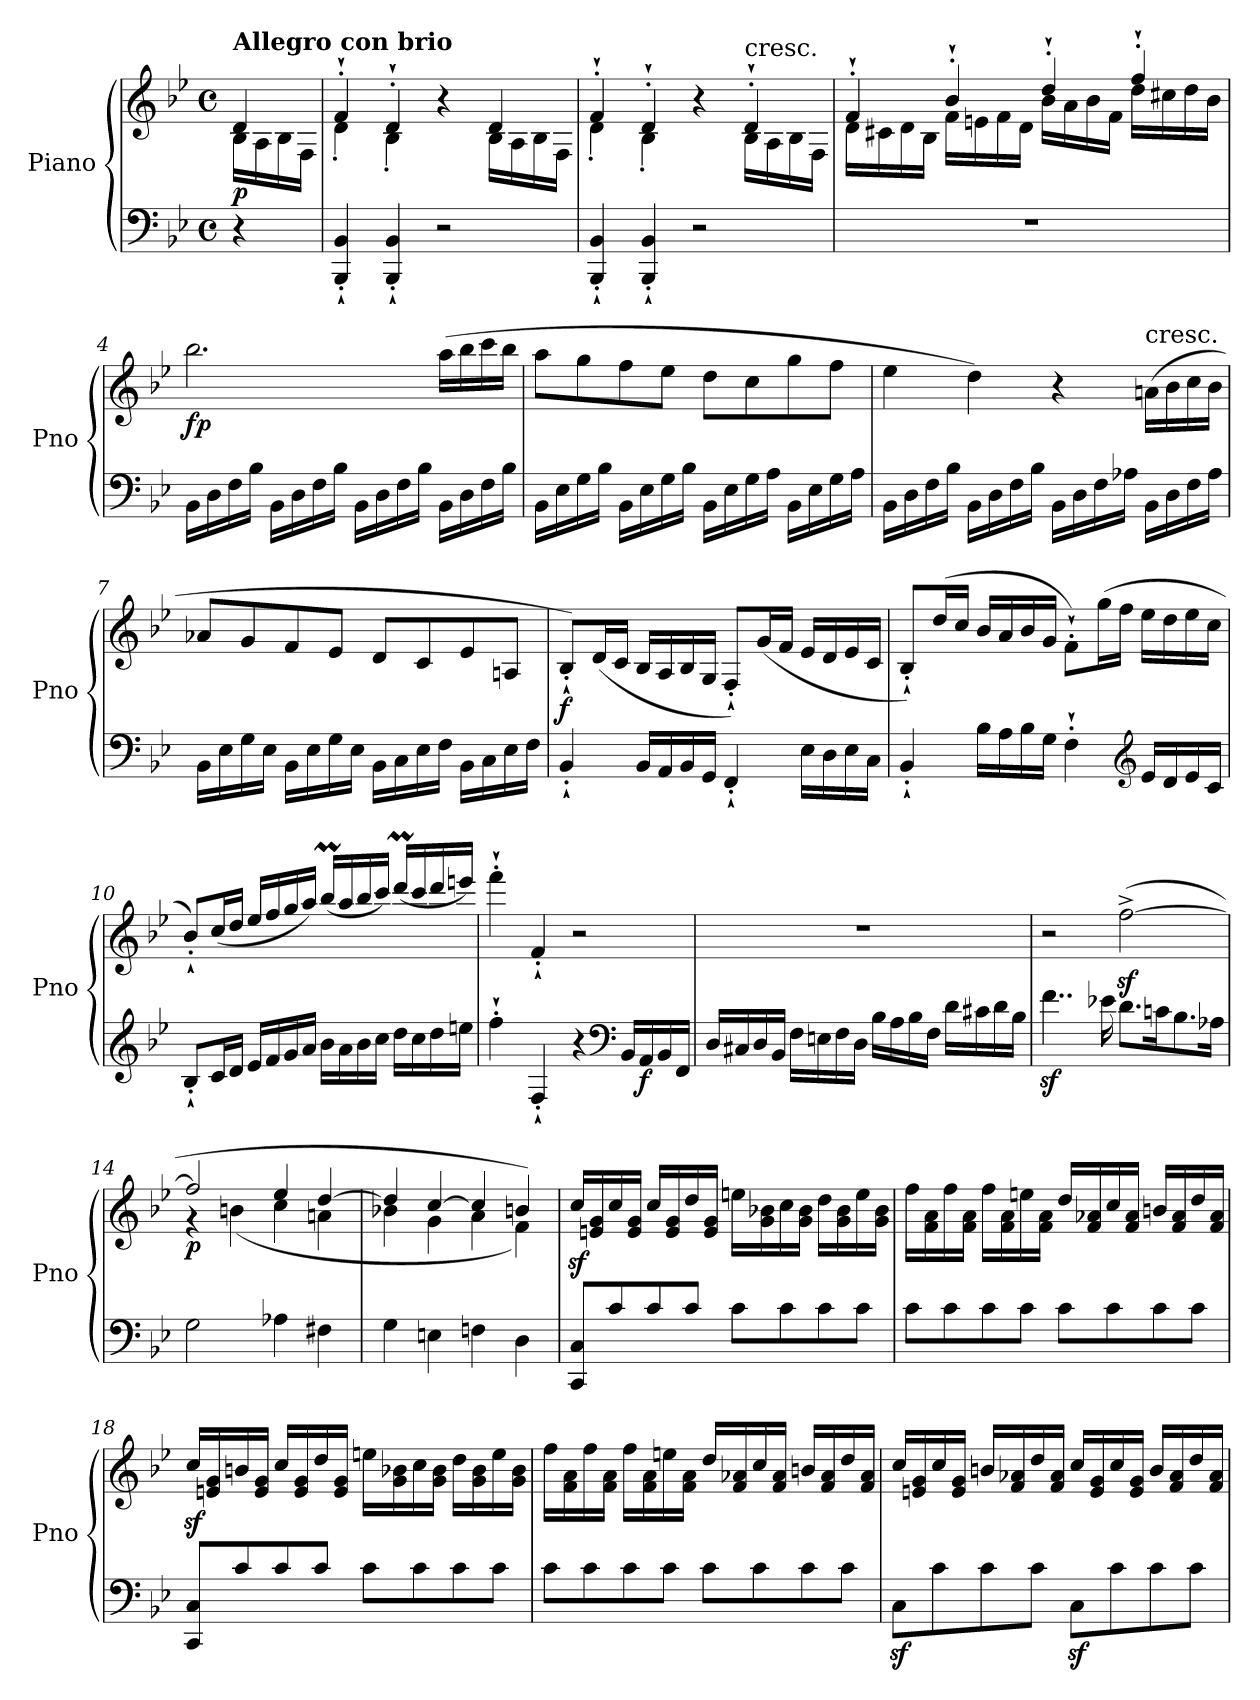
**kern	**kern	**dynam
*part1	*part1	*part1
*staff2	*staff1	*staff1/2
*I"Piano	*	*
*I'Pno	*	*
*clefF4	*clefG2	*
*k[b-e-]	*k[b-e-]	*
*B-:	*B-:	*
*M4/4	*M4/4	*
*met(c)	*met(c)	*
=	=	=
*	*^	*
!	!LO:TX:a:B:t=Allegro con brio	!	!
!	!	!	!LO:DY:b
4r	4d/	16B-\LL	p
.	.	16A\	.
.	.	16B-\	.
.	.	16F\JJ	.
=1	=1	=1	=1
4BBB-/'` 4BB-/'`	4f'`/	4d'\	.
4BBB-/'` 4BB-/'`	4d'`/	4B-'\	.
2r	4r	4ryy	.
.	4d/	16B-\LL	.
.	.	16A\	.
.	.	16B-\	.
.	.	16F\JJ	.
=2	=2	=2	=2
4BBB-/'` 4BB-/'`	4f'`/	4d'\	.
4BBB-/'` 4BB-/'`	4d'`/	4B-'\	.
2r	4r	4ryy	.
!	!LO:TX:a:t=cresc.	!	!
.	4d'`/	16B-\LL	.
.	.	16A\	.
.	.	16B-\	.
.	.	16F\JJ	.
=3	=3	=3	=3
1r	4f'`/	16d\LL	.
.	.	16c#X\	.
.	.	16d\	.
.	.	16B-\JJ	.
.	4b-'`/	16f\LL	.
.	.	16en\	.
.	.	16f\	.
.	.	16d\JJ	.
.	4dd'`/	16b-\LL	.
.	.	16a\	.
.	.	16b-\	.
.	.	16f\JJ	.
.	4ff'`/	16dd\LL	.
.	.	16cc#X\	.
.	.	16dd\	.
.	.	16b-\JJ	.
!!LO:LB:g=z
=4	=4	=4	=4
!	!	!	!LO:DY:b
*	*v	*v	*
16BB-\LL	2.bb-\	fp
16D\	.	.
16F\	.	.
16B-\JJ	.	.
16BB-\LL	.	.
16D\	.	.
16F\	.	.
16B-\JJ	.	.
16BB-\LL	.	.
16D\	.	.
16F\	.	.
16B-\JJ	.	.
16BB-\LL	(>16aa\LL	.
16D\	16bb-\	.
16F\	16ccc\	.
16B-\JJ	16bb-\JJ	.
=5	=5	=5
16BB-\LL	8aa\L	.
16E-\	.	.
16G\	8gg\	.
16B-\JJ	.	.
16BB-\LL	8ff\	.
16E-\	.	.
16G\	8ee-\J	.
16B-\JJ	.	.
16BB-\LL	8dd\L	.
16E-\	.	.
16G\	8cc\	.
16A\JJ	.	.
16BB-\LL	8gg\	.
16E-\	.	.
16G\	8ff\J	.
16A\JJ	.	.
!!LO:LB:g=z
=6	=6	=6
16BB-\LL	4ee-\	.
16D\	.	.
16F\	.	.
16B-\JJ	.	.
16BB-\LL	4dd\)	.
16D\	.	.
16F\	.	.
16B-\JJ	.	.
16BB-\LL	4r	.
16D\	.	.
16F\	.	.
16A-X\JJ	.	.
!	!LO:TX:a:t=cresc.	!
16BB-\LL	(>16an\LL	.
16D\	16b-\	.
16F\	16cc\	.
16A-\JJ	16b-\JJ	.
=7	=7	=7
16BB-\LL	8a-X/L	.
16E-\	.	.
16G\	8g/	.
16E-\JJ	.	.
16BB-\LL	8f/	.
16E-\	.	.
16G\	8e-/J	.
16E-\JJ	.	.
16BB-\LL	8d/L	.
16C\	.	.
16E-\	8c/	.
16F\JJ	.	.
16BB-\LL	8e-/	.
16C\	.	.
16E-\	8An/J	.
16F\JJ	.	.
!!LO:LB:g=z
=8	=8	=8
!	!	!LO:DY:b
4BB-'`/	8B-'`/L)	f
.	(<16d/L	.
.	16c/JJ	.
16BB-/LL	16B-/LL	.
16AA/	16A/	.
16BB-/	16B-/	.
16GG/JJ	16G/JJ	.
4FF'`/	8F'`/L)	.
.	(<16g/L	.
.	16f/JJ	.
16E-\LL	16e-/LL	.
16D\	16d/	.
16E-\	16e-/	.
16C\JJ	16c/JJ	.
=9	=9	=9
4BB-'`/	8B-'`/L)	.
.	(>16dd/L	.
.	16cc/JJ	.
16B-\LL	16b-/LL	.
16A\	16a/	.
16B-\	16b-/	.
16G\JJ	16g/JJ	.
4F'`\	8f'`\L)	.
.	(>16gg\L	.
.	16ff\JJ	.
*clefG2	*	*
16e-/LL	16ee-\LL	.
16d/	16dd\	.
16e-/	16ee-\	.
16c/JJ	16cc\JJ	.
!!LO:LB:g=z
=10	=10	=10
8B-'`/L	8b-'`/L)	.
16c/L	(>16cc/L	.
16d/JJ	16dd/JJ	.
16e-/LL	16ee-/LL	.
16f/	16ff/	.
16g/	16gg/	.
16a/JJ	16aa/JJ)	.
16b-\LL	(>16bb-M/LL	.
16a\	16aa/	.
16b-\	16bb-/	.
16cc\JJ	16ccc/JJ)	.
16dd\LL	(>16dddm/LL	.
16cc\	16ccc/	.
16dd\	16ddd/	.
16een\JJ	16eeen/JJ)	.
=11	=11	=11
4ff'`\	4fff'`\	.
4F'`/	4f'`/	.
4r	2r	.
*clefF4	*	*
16BB-/LL	.	.
!	!	!LO:DY:b=2
16AA/	.	f
16BB-/	.	.
16FF/JJ	.	.
!!LO:PB:g=z
=12	=12	=12
16D/LL	1r	.
16C#X/	.	.
16D/	.	.
16BB-/JJ	.	.
16F\LL	.	.
16En\	.	.
16F\	.	.
16D\JJ	.	.
16B-\LL	.	.
16A\	.	.
16B-\	.	.
16F\JJ	.	.
16d\LL	.	.
16c#X\	.	.
16d\	.	.
16B-\JJ	.	.
=13	=13	=13
4..fz<\	2r	.
16e-X\	.	.
8.d\L	(>[2ffz<^\	.
16cn\K	.	.
8.B-\	.	.
16A-X\Jk	.	.
=14	=14	=14
*	*^	*
!	!	!	!LO:DY:b
2G\	2ff/]	4r	p
.	.	(<4bn\	.
4A-X\	4ee-/	4cc\	.
4F#X\	[4dd/	4an\	.
=15	=15	=15	=15
4G\	4dd/]	4b-X\	.
4En\	[4cc/	4g\	.
4Fn\	4cc/]	4a\	.
4D\	4bn/)	4f\)	.
*	*v	*v	*
!!LO:LB:g=z
=16	=16	=16
8CC/ 8C/L	16ccz</LL	.
.	16en/ 16g/	.
8c/	16cc/	.
.	16e/ 16g/JJ	.
8c/	16cc/LL	.
.	16e/ 16g/	.
8c/J	16dd/	.
.	16e/ 16g/JJ	.
8c\L	16een\LL	.
.	16g\ 16b-X\	.
8c\	16cc\	.
.	16g\ 16b-\JJ	.
8c\	16dd\LL	.
.	16g\ 16b-\	.
8c\J	16ee\	.
.	16g\ 16b-\JJ	.
=17	=17	=17
8c\L	16ff\LL	.
.	16f\ 16a\	.
8c\	16ff\	.
.	16f\ 16a\JJ	.
8c\	16ff\LL	.
.	16f\ 16a\	.
8c\J	16een\	.
.	16f\ 16a\JJ	.
8c\L	16dd/LL	.
.	16f/ 16a-X/	.
8c\	16cc/	.
.	16f/ 16a-/JJ	.
8c\	16bn/LL	.
.	16f/ 16a-/	.
8c\J	16dd/	.
.	16f/ 16a-/JJ	.
!!LO:LB:g=z
=18	=18	=18
8CC/ 8C/L	16ccz</LL	.
.	16en/ 16g/	.
8c/	16bn/	.
.	16e/ 16g/JJ	.
8c/	16cc/LL	.
.	16e/ 16g/	.
8c/J	16dd/	.
.	16e/ 16g/JJ	.
8c\L	16een\LL	.
.	16g\ 16b-X\	.
8c\	16cc\	.
.	16g\ 16b-\JJ	.
8c\	16dd\LL	.
.	16g\ 16b-\	.
8c\J	16ee\	.
.	16g\ 16b-\JJ	.
=19	=19	=19
8c\L	16ff\LL	.
.	16f\ 16a\	.
8c\	16ff\	.
.	16f\ 16a\JJ	.
8c\	16ff\LL	.
.	16f\ 16a\	.
8c\J	16een\	.
.	16f\ 16a\JJ	.
8c\L	16dd/LL	.
.	16f/ 16a-X/	.
8c\	16cc/	.
.	16f/ 16a-/JJ	.
8c\	16bn/LL	.
.	16f/ 16a-/	.
8c\J	16dd/	.
.	16f/ 16a-/JJ	.
!!LO:LB:g=z
=20	=20	=20
8Cz<\L	16cc/LL	.
.	16en/ 16g/	.
8c\	16cc/	.
.	16e/ 16g/JJ	.
8c\	16bn/LL	.
.	16f/ 16a-X/	.
8c\J	16dd/	.
.	16f/ 16a-/JJ	.
8Cz<\L	16cc/LL	.
.	16e/ 16g/	.
8c\	16cc/	.
.	16e/ 16g/JJ	.
8c\	16b/LL	.
.	16f/ 16a-/	.
8c\J	16dd/	.
.	16f/ 16a-/JJ	.
=	=	=
*-	*-	*-
